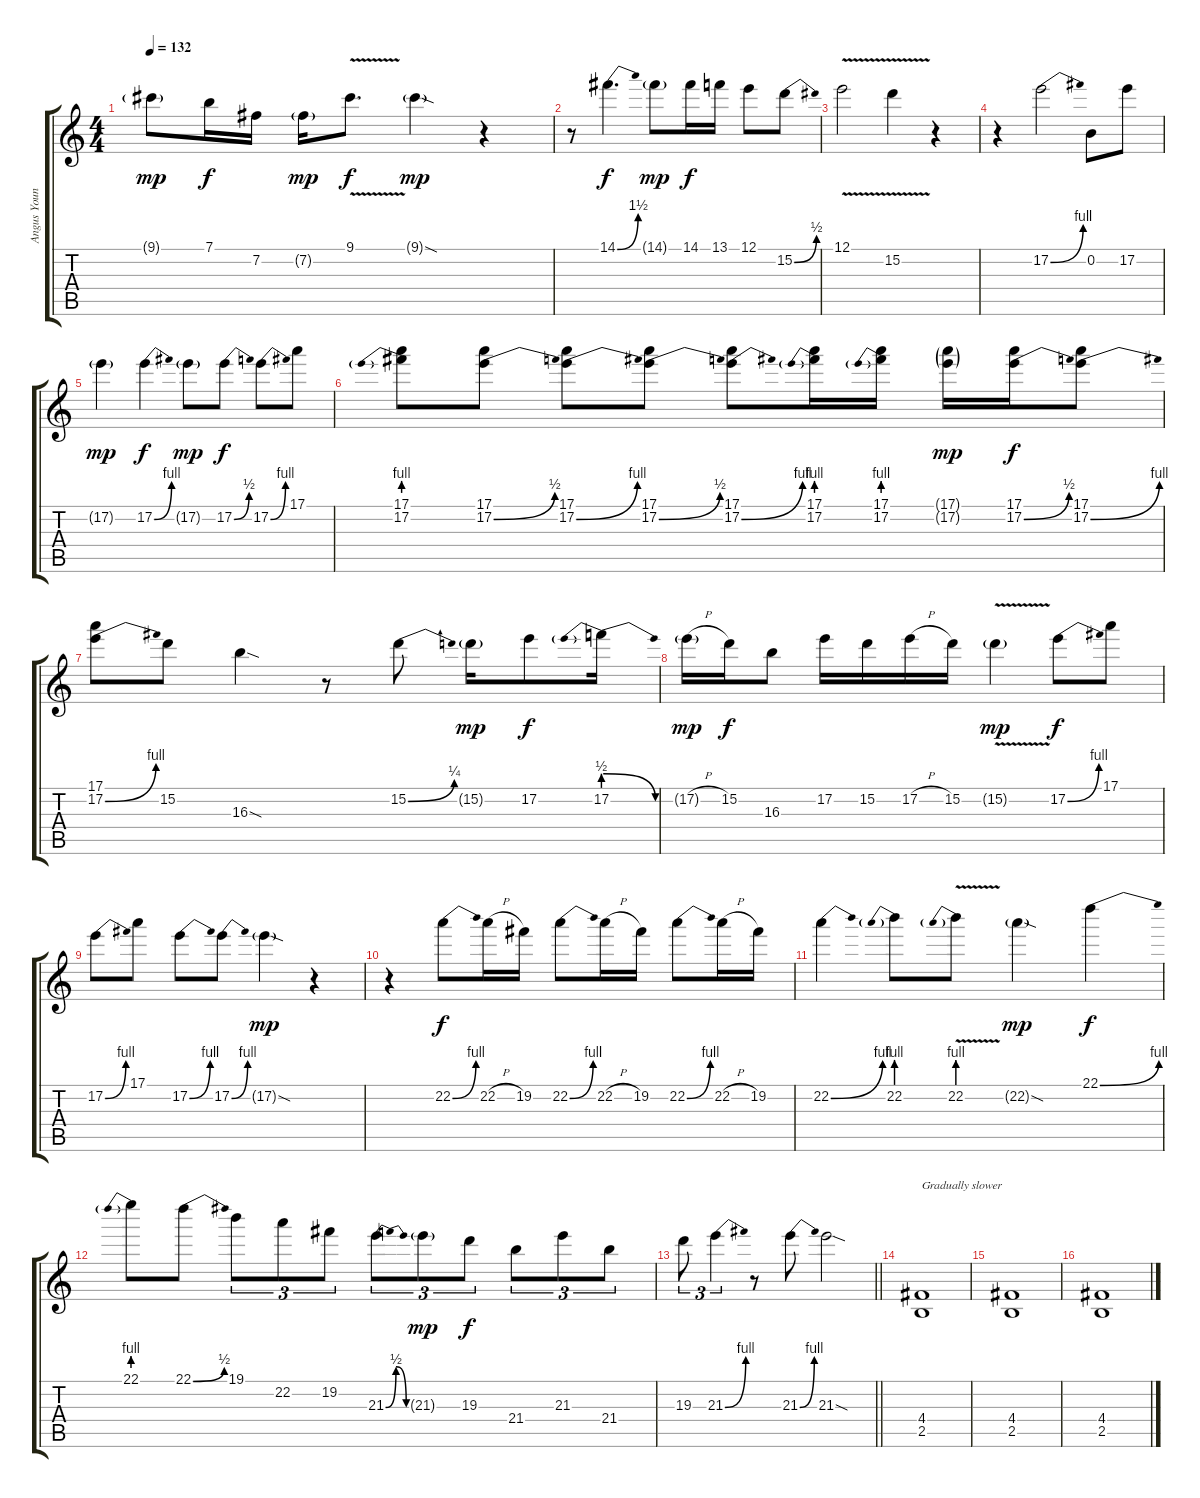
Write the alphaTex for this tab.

\track ("Angus Young" "Angus Youn") {solo instrument distortionguitar}
\staff {score tabs}
\tuning (E4 B3 G3 D3 A2 E2) {hide}
\ts (4 4)
\tempo 132
\clef g2
\ks c
9.1{g}.8{dy mp} 7.1.16{dy f} 7.2.16 7.2{g}.16{dy mp} 9.1{v}.8{d dy f} 9.1{sod g}.4{dy mp} r.4 |
r.8 14.1{be (bend 0 0 60 6)}.4{d dy f} 14.1{g}.8{dy mp} 14.1.16{dy f} 13.1.16 12.1.8 15.2{be (bend 0 0 60 2)}.8 |
12.1{v}.2 15.2{v}.4 r.4 |
r.4 17.2{be (bend 0 0 60 4)}.2 0.2.8 17.2.8 |
17.2{g}.4{dy mp} 17.2{be (bend 0 0 60 4)}.4{dy f} 17.2{g}.8{dy mp} 17.2{be (bend 0 0 60 2)}.8{dy f} 17.2{be (bend 0 0 60 4)}.8 17.1.8 |
(17.1 17.2{be (prebend 0 4 60 4)}).8 (17.1 17.2{be (bend 0 0 60 2)}).8 (17.1 17.2{be (bend 0 0 60 4)}).8 (17.1 17.2{be (bend 0 0 60 2)}).8 (17.1 17.2{be (bend 0 0 60 4)}).8 (17.1 17.2{be (prebend 0 4 60 4)}).16 (17.1 17.2{be (prebend 0 4 60 4)}).16 (17.1{g} 17.2{g}).16{dy mp} (17.1 17.2{be (bend 0 0 60 2)}).16{dy f} (17.1 17.2{be (bend 0 0 60 4)}).8 |
(17.1 17.2{be (bend 0 0 60 4)}).8 15.2.8 16.3{sod}.4 r.8 15.2{be (bend 0 0 60 1)}.8 15.2{g}.16{dy mp} 17.2.8{dy f} 17.2{be (prebendrelease 0 2 60 0)}.16 |
17.2{h g}.16{dy mp} 15.2.16{dy f} 16.3.8 17.2.16 15.2.16 17.2{h}.16 15.2.16 15.2{v g}.4{dy mp} 17.2{be (bend 0 0 60 4)}.8{dy f} 17.1.8 |
17.2{be (bend 0 0 60 4)}.8 17.1.8 17.2{be (bend 0 0 60 4)}.8 17.2{be (bend 0 0 60 4)}.8 17.2{sod g}.4{dy mp} r.4 |
r.4 22.2{be (bend 0 0 60 4)}.8{dy f} 22.2{h}.16 19.2.16 22.2{be (bend 0 0 60 4)}.8 22.2{h}.16 19.2.16 22.2{be (bend 0 0 60 4)}.8 22.2{h}.16 19.2.16 |
22.2{be (bend 0 0 60 4)}.4 22.2{be (prebend 0 4 60 4)}.8 22.2{be (prebend 0 4 60 4) v}.8 22.2{sod g}.4{dy mp} 22.1{be (bend 0 0 60 4)}.4{dy f} |
22.1{be (prebend 0 4 60 4)}.8 22.1{be (bend 0 0 60 2)}.8 19.1.8{tu (3 2)} 22.2.8{tu (3 2)} 19.2.8{tu (3 2)} 21.3{be (bendrelease 0 0 25 2 35 2 60 0)}.8{tu (3 2)} 21.3{g}.8{tu (3 2) dy mp} 19.3.8{tu (3 2) dy f} 21.4.8{tu (3 2)} 21.3.8{tu (3 2)} 21.4.8{tu (3 2)} |
\barLineRight lightlight
19.3.8{tu (3 2)} 21.3{be (bend 0 0 60 4)}.4{tu (3 2)} r.8 21.3{be (bend 0 0 60 4)}.8 21.3{sod}.2 |
(4.4 2.5).1{txt "Gradually slower"} |
(4.4 2.5).1 |
(4.4 2.5).1
